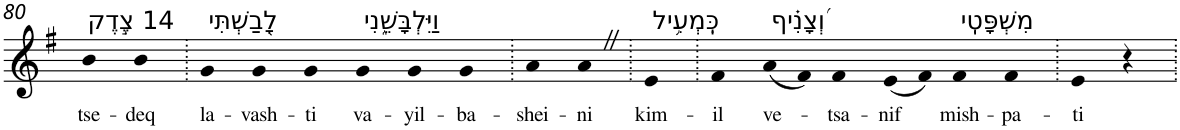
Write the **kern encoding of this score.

**kern	**text
*part1	*part1
*staff1	*staff1
*I"Piano	*
*I'Pno	*
!!LO:PB:g=z
*clefG2	*
*k[f#]	*
*G:	*
=80	=80
!LO:TX:a:t=14 צֶ֣דֶק	!
!	!LO:LY:b
4b	tse-
!	!LO:LY:b
4b	-deq
=81.	=81.
!LO:TX:a:t=לָ֭בַשְׁתִּי	!
!	!LO:LY:b
4g	la-
!	!LO:LY:b
4g	-vash-
!	!LO:LY:b
4g	-ti
!LO:TX:a:t=וַיִּלְבָּשֵׁ֑נִי	!
!	!LO:LY:b
4g	va-
!	!LO:LY:b
4g	-yil-
!	!LO:LY:b
4g	-ba-
=82.	=82.
!	!LO:LY:b
4a	-shei-
!	!LO:LY:b
4aZ	-ni
=83.	=83.
!LO:TX:a:t=כִּֽמְעִ֥יל	!
!	!LO:LY:b
4e	kim-
=84.	=84.
!	!LO:LY:b
4f#	-il
!LO:TX:a:t=וְ֝צָנִ֗יף	!
!	!LO:LY:b
(8a	ve-
8f#)	.
!	!LO:LY:b
4f#	-tsa-
!	!LO:LY:b
(8e	-nif
8f#)	.
!LO:TX:a:t=מִשְׁפָּטִֽי	!
!	!LO:LY:b
4f#	mish-
!	!LO:LY:b
4f#	-pa-
=85.	=85.
!	!LO:LY:b
4e	-ti
4r	.
=.	=.
*-	*-
